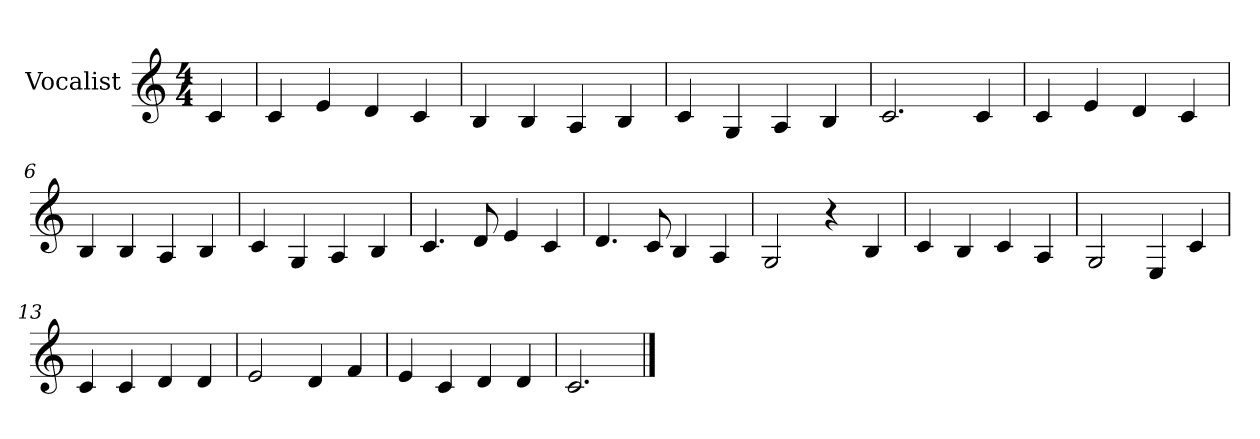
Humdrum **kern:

**kern
*part1
*staff1
*I"Vocalist
*k[]
*C:
*M4/4
=
4c
=1
4c
4e
4d
4c
=2
4B
4B
4A
4B
=3
4c
4G
4A
4B
=4
2.c
4c
=5
4c
4e
4d
4c
=6
4B
4B
4A
4B
=7
4c
4G
4A
4B
=8
4.c
8d
4e
4c
=9
4.d
8c
4B
4A
=10
2G
4r
4B
=11
4c
4B
4c
4A
=12
2G
4E
4c
=13
4c
4c
4d
4d
=14
2e
4d
4f
=15
4e
4c
4d
4d
=16
2.c
==
*-
